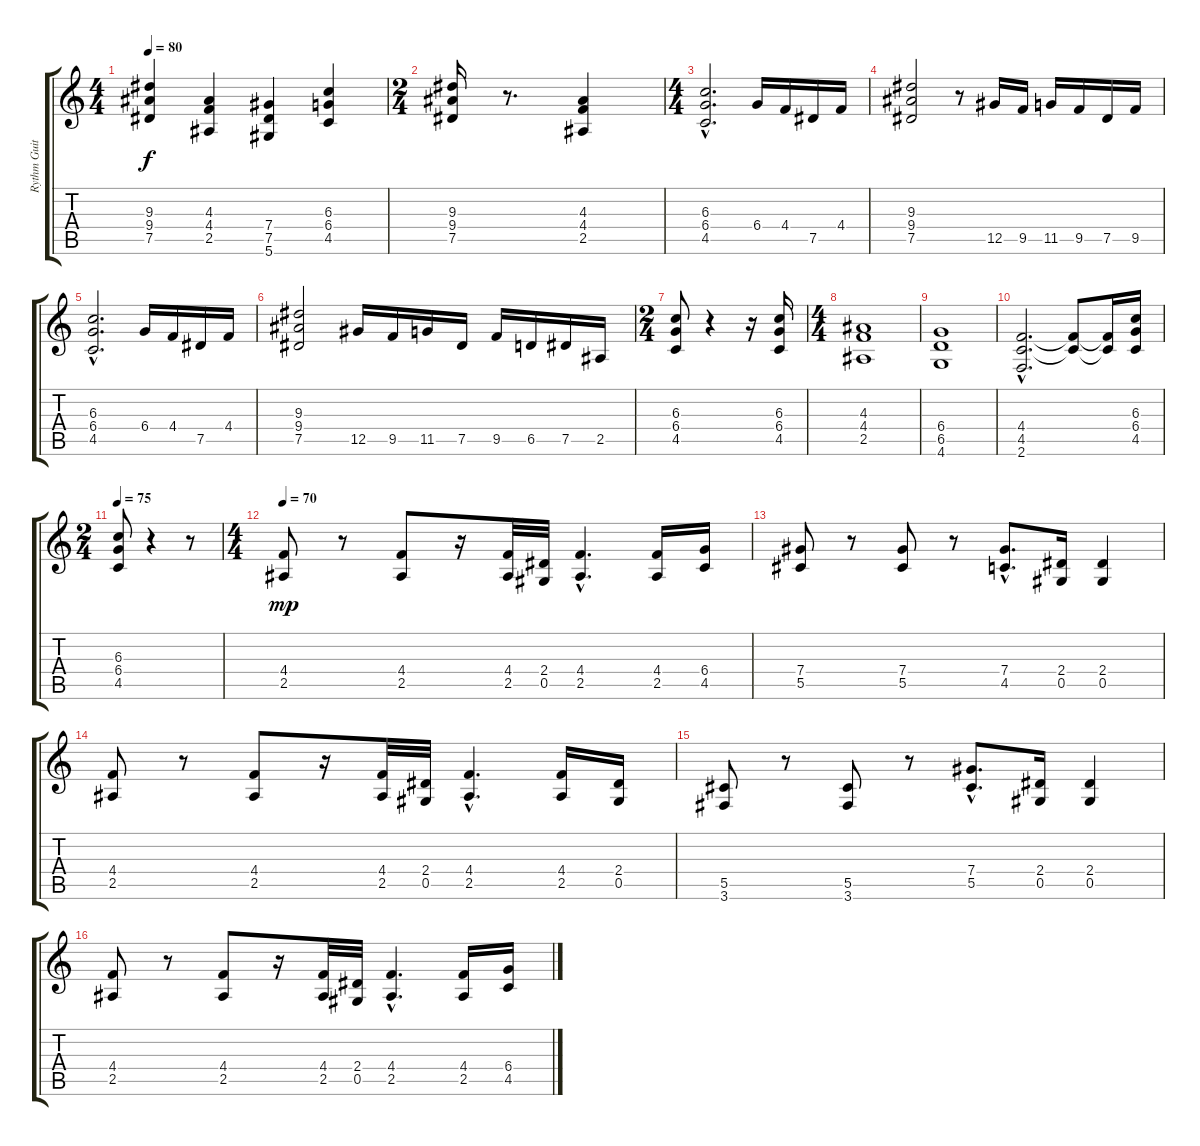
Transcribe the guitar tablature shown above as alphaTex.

\track ("Rythm Guitar 2" "Rythm Guit") {instrument overdrivenguitar}
\staff {score tabs}
\tuning (Eb4 Bb3 Gb3 Db3 Ab2 Eb2) {hide}
\ts (4 4)
\tempo 80
\clef g2
\ks c
(9.3 9.4 7.5).4{dy f} (4.3 4.4 2.5).4 (7.4 7.5 5.6).4 (6.3 6.4 4.5).4 |
\ts (2 4)
(9.3 9.4 7.5).16 r.8{d} (4.3 4.4 2.5).4 |
\ts (4 4)
(6.3{hac} 6.4{hac} 4.5{hac}).2{d} 6.4.16 4.4.16 7.5.16 4.4.16 |
(9.3 9.4 7.5).2 r.8 12.5.16 9.5.16 11.5.16 9.5.16 7.5.16 9.5.16 |
(6.3{hac} 6.4{hac} 4.5{hac}).2{d} 6.4.16 4.4.16 7.5.16 4.4.16 |
(9.3 9.4 7.5).2 12.5.16 9.5.16 11.5.16 7.5.16 9.5.16 6.5.16 7.5.16 2.5.16 |
\ts (2 4)
(6.3 6.4 4.5).8 r.4 r.16 (6.3 6.4 4.5).16 |
\ts (4 4)
(4.3 4.4 2.5).1 |
(6.4 6.5 4.6).1 |
(4.4{hac} 4.5{hac} 2.6{hac}).2{d} (4.4{t} 4.5{t}).8 (4.4{t} 4.5{t}).16 (6.3 6.4 4.5).16 |
\ts (2 4)
\tempo 75
(6.3 6.4 4.5).8 r.4 r.8 |
\ts (4 4)
\tempo 70
(4.4 2.5).8{dy mp volume 16} r.8 (4.4 2.5).8 r.16 (4.4 2.5).32 (2.4 0.5).32 (4.4{hac} 2.5{hac}).4{d} (4.4 2.5).16 (6.4 4.5).16 |
(7.4 5.5).8 r.8 (7.4 5.5).8 r.8 (7.4{hac} 4.5{hac}).8{d} (2.4 0.5).16 (2.4 0.5).4 |
(4.4 2.5).8 r.8 (4.4 2.5).8 r.16 (4.4 2.5).32 (2.4 0.5).32 (4.4{hac} 2.5{hac}).4{d} (4.4 2.5).16 (2.4 0.5).16 |
(5.5 3.6).8 r.8 (5.5 3.6).8 r.8 (7.4{hac} 5.5{hac}).8{d} (2.4 0.5).16 (2.4 0.5).4 |
(4.4 2.5).8 r.8 (4.4 2.5).8 r.16 (4.4 2.5).32 (2.4 0.5).32 (4.4{hac} 2.5{hac}).4{d} (4.4 2.5).16 (6.4 4.5).16
